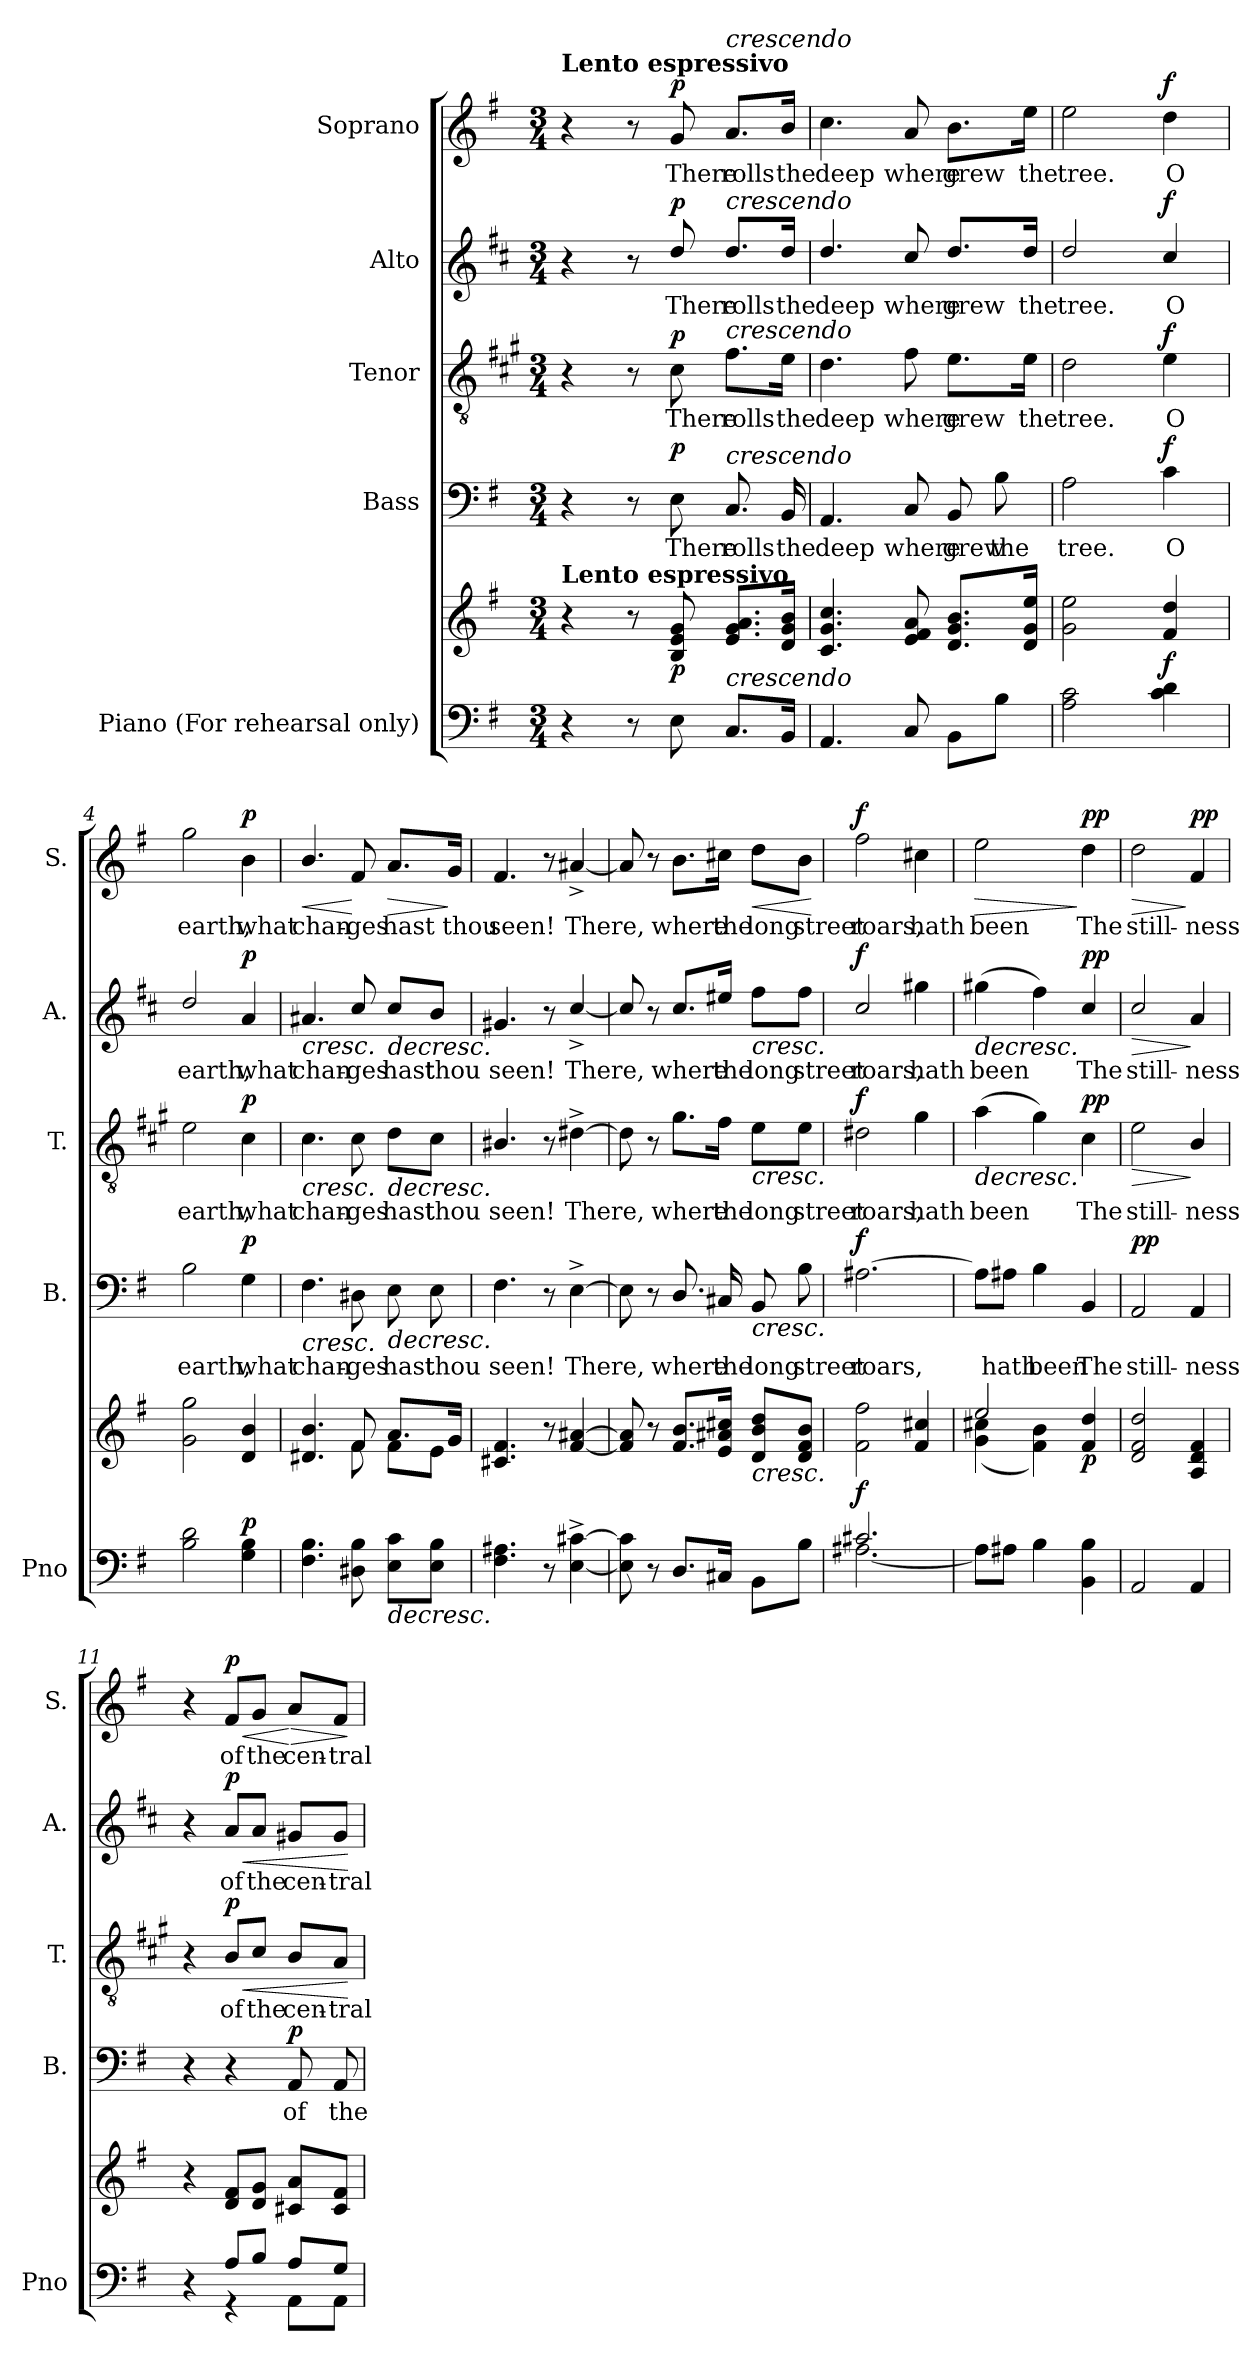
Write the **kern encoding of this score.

**kern	**kern	**dynam	**kern	**text	**dynam	**kern	**text	**dynam	**kern	**text	**dynam	**kern	**text	**dynam
*part5	*part5	*part5	*part4	*part4	*part4	*part3	*part3	*part3	*part2	*part2	*part2	*part1	*part1	*part1
*staff6	*staff5	*staff5/6	*staff4	*staff4	*staff4	*staff3	*staff3	*staff3	*staff2	*staff2	*staff2	*staff1	*staff1	*staff1
*I"Piano                       (For rehearsal only)	*	*	*I"Bass	*	*	*I"Tenor	*	*	*I"Alto	*	*	*I"Soprano	*	*
*I'Pno	*	*	*I'B.	*	*	*I'T.	*	*	*I'A.	*	*	*I'S.	*	*
*clefF4	*clefG2	*	*clefF4	*	*	*clefGv2	*	*	*clefG2	*	*	*clefG2	*	*
*	*	*	*	*	*	*ITrd1c2	*	*	*ITrd4c7	*	*	*	*	*
*k[f#]	*k[f#]	*	*k[f#]	*	*	*k[f#]	*	*	*k[f#]	*	*	*k[f#]	*	*
*M3/4	*M3/4	*	*M3/4	*	*	*M3/4	*	*	*M3/4	*	*	*M3/4	*	*
=1	=1	=1	=1	=1	=1	=1	=1	=1	=1	=1	=1	=1	=1	=1
!	!	!	!	!	!	!	!	!	!	!	!	!LO:TX:a:B:t=Lento espressivo	!	!
!	!LO:TX:a:B:t=Lento espressivo	!	!	!	!	!	!	!	!	!	!	!	!	!
4r	4r	.	4r	.	.	4r	.	.	4r	.	.	4r	.	.
8r	8r	.	8r	.	.	8r	.	.	8r	.	.	8r	.	.
!	!	!LO:DY:b	!	!	!LO:DY:a	!	!	!LO:DY:a	!	!	!LO:DY:a	!	!	!LO:DY:a
8E\	8B/ 8e/ 8g/	p	8E\	There	p	8B\	There	p	8g/	There	p	8g/	There	p
!	!	!	!	!	!	!	!	!	!	!	!	!LO:TX:a:i:t=crescendo	!	!
!	!	!	!	!	!	!	!	!	!LO:TX:a:i:t=crescendo	!	!	!	!	!
!	!	!	!	!	!	!LO:TX:a:i:t=crescendo	!	!	!	!	!	!	!	!
!	!	!	!LO:TX:a:i:t=crescendo	!	!	!	!	!	!	!	!	!	!	!
!LO:TX:a:i:t=crescendo	!	!	!	!	!	!	!	!	!	!	!	!	!	!
8.C/L	8.e/ 8.g/ 8.a/L	.	8.C/	rolls	.	8.e\L	rolls	.	8.g/L	rolls	.	8.a/L	rolls	.
16BB/Jk	16d/ 16g/ 16b/Jk	.	16BB/	the	.	16d\Jk	the	.	16g/Jk	the	.	16b/Jk	the	.
=2	=2	=2	=2	=2	=2	=2	=2	=2	=2	=2	=2	=2	=2	=2
4.AA/	4.c/ 4.g/ 4.cc/	.	4.AA/	deep	.	4.c\	deep	.	4.g/	deep	.	4.cc\	deep	.
8C/	8e/ 8f#/ 8a/	.	8C/	where	.	8e\	where	.	8f#/	where	.	8a/	where	.
8BB\L	8.d/ 8.g/ 8.b/L	.	8BB/	grew	.	8.d\L	grew	.	8.g/L	grew	.	8.b\L	grew	.
8B\J	.	.	8B\	the	.	.	.	.	.	.	.	.	.	.
.	16d/ 16g/ 16ee/Jk	.	.	.	.	16d\Jk	the	.	16g/Jk	the	.	16ee\Jk	the	.
=3	=3	=3	=3	=3	=3	=3	=3	=3	=3	=3	=3	=3	=3	=3
2A\ 2c\	2g\ 2ee\	.	2A\	tree.	.	2c\	tree.	.	2g/	tree.	.	2ee\	tree.	.
!	!	!LO:DY:a=2	!	!	!LO:DY:a	!	!	!LO:DY:a	!	!	!LO:DY:a	!	!	!LO:DY:a
4c\ 4d\	4f#/ 4dd/	f	4c\	O	f	4d\	O	f	4f#/	O	f	4dd\	O	f
=4	=4	=4	=4	=4	=4	=4	=4	=4	=4	=4	=4	=4	=4	=4
2B\ 2d\	2g\ 2gg\	.	2B\	earth,	.	2d\	earth,	.	2g/	earth,	.	2gg\	earth,	.
!	!	!LO:DY:a=2	!	!	!LO:DY:a	!	!	!LO:DY:a	!	!	!LO:DY:a	!	!	!LO:DY:a
4G\ 4B\	4d/ 4b/	p	4G\	what	p	4B\	what	p	4d/	what	p	4b\	what	p
=5	=5	=5	=5	=5	=5	=5	=5	=5	=5	=5	=5	=5	=5	=5
*	*^	*	*	*	*	*	*	*	*	*	*	*	*	*
!	!	!	!	!	!	!LO:HP:b	!	!	!LO:HP:b	!	!	!LO:HP:b	!	!	!LO:HP:b
4.F#\ 4.B\	4.d#X/ 4.b/	4.ryy	.	4.F#\	chan-	<	4.B\	chan-	<	4.d#X/	chan-	<	4.b/	chan-	<
8D#X\ 8B\	8f#/	8f#\	.	8D#X\	-ges	.	8B\	-ges	.	8f#/	-ges	.	8f#/	-ges	[
!	!	!	!LO:HP:b=2	!	!	!LO:HP:b	!	!	!LO:HP:b	!	!	!LO:HP:b	!	!	!LO:HP:b
8E\ 8c\L	8.a/L	8f#\L	>	8E\	hast	>	8c\L	hast	>	8f#/L	hast	>	8.a/L	hast	>
8E\ 8B\J	.	8e\J	.	8E\	thou	[	8B\J	thou	[	8e/J	thou	[	.	.	.
.	16g/Jk	.	.	.	.	.	.	.	.	.	.	.	16g/Jk	thou	]
*	*v	*v	*	*	*	*	*	*	*	*	*	*	*	*	*
=6	=6	=6	=6	=6	=6	=6	=6	=6	=6	=6	=6	=6	=6	=6
4.F#\ 4.A#X\	4.c#X/ 4.f#/	.	4.F#\	seen!	.	4.A#X/	seen!	.	4.c#X/	seen!	.	4.f#/	seen!	.
8r	8r	.	8r	.	.	8r	.	.	8r	.	.	8r	.	.
[4E\^ [4c#X\^	[4f#/ [4a#X/	.	[4E^\	There,	.	[4c#X^\	There,	.	[4f#^>/	There,	.	[4a#X^>/	There,	.
=7	=7	=7	=7	=7	=7	=7	=7	=7	=7	=7	=7	=7	=7	=7
8E\] 8c#\]	8f#/] 8a#/]	.	8E\]	.	.	8c#\]	.	.	8f#/]	.	.	8a#/]	.	.
8r	8r	.	8r	.	.	8r	.	.	8r	.	.	8r	.	.
8.D/L	8.f#/ 8.b/L	.	8.D/	where	.	8.f#\L	where	.	8.f#/L	where	.	8.b\L	where	.
16C#X/Jk	16e/ 16a#X/ 16cc#X/Jk	.	16C#X/	the	.	16e\Jk	the	.	16a#X/Jk	the	.	16cc#X\Jk	the	.
!	!	!LO:HP:b	!	!	!LO:HP:b	!	!	!LO:HP:b	!	!	!LO:HP:b	!	!	!LO:HP:b
8BB\L	8d/ 8b/ 8dd/L	<	8BB/	long	<	8d\L	long	<	8b\L	long	<	8dd\L	long	<
8B\J	8d/ 8f#/ 8b/J	.	8B\	street	.	8d\J	street	.	8b\J	street	.	8b\J	street	.
.	.	]	.	.	]	.	.	]	.	.	]	.	.	[
=8	=8	=8	=8	=8	=8	=8	=8	=8	=8	=8	=8	=8	=8	=8
*^	*	*	*	*	*	*	*	*	*	*	*	*	*	*
!	!	!	!LO:DY:b	!	!	!LO:DY:a	!	!	!LO:DY:a	!	!	!LO:DY:a	!	!	!LO:DY:a
2.c#X/	[2.A#X\	2f#\ 2ff#\	f	[2.A#X\	roars,	f	2c#X\	roars,	f	2f#/	roars,	f	2ff#\	roars,	f
.	.	4f#/ 4cc#X/	.	.	.	.	4f#\	hath	.	4cc#X\	hath	.	4cc#X\	hath	.
*v	*v	*	*	*	*	*	*	*	*	*	*	*	*	*	*
=9	=9	=9	=9	=9	=9	=9	=9	=9	=9	=9	=9	=9	=9	=9
*	*^	*	*	*	*	*	*	*	*	*	*	*	*	*
!	!	!	!	!	!	!	!	!	!LO:HP:b	!	!	!LO:HP:b	!	!	!LO:HP:b
8A#\L]	2ee/	(4g\ 4cc#X\	.	8A#\L]	.	.	(4g\	been	>	(4cc#X\	been	>	2ee\	been	>
8A#X\J	.	.	.	8A#X\J	hath	.	.	.	.	.	.	.	.	.	.
4B\	.	4f#\ 4b\)	.	4B\	been	.	4f#\)	.	.	4b\)	.	.	.	.	.
!	!	!	!LO:DY:b	!	!	!	!	!	!LO:DY:n=1:a	!	!	!LO:DY:n=1:a	!	!	!LO:DY:n=1:a
4BB\ 4B\	4f#/ 4dd/	4ryy	p	4BB/	The	.	4B\	The	[ pp	4f#/	The	[ pp	4dd\	The	] pp
*	*v	*v	*	*	*	*	*	*	*	*	*	*	*	*	*
.	.	.	.	.	[	.	.	.	.	.	.	.	.	.
=10	=10	=10	=10	=10	=10	=10	=10	=10	=10	=10	=10	=10	=10	=10
!	!	!	!	!	!LO:DY:a	!	!	!LO:HP:b	!	!	!LO:HP:b	!	!	!LO:HP:b
2AA/	2d/ 2f#/ 2dd/	.	2AA/	still-	pp	2d\	still-	>	2f#/	still-	>	2dd\	still-	>
!	!	!	!	!	!	!	!	!	!	!	!	!	!	!LO:DY:n=1:a
4AA/	4A/ 4d/ 4f#/	[	4AA/	-ness	.	4A/	-ness	]	4d/	-ness	]	4f#/	-ness	] pp
=11	=11	=11	=11	=11	=11	=11	=11	=11	=11	=11	=11	=11	=11	=11
*^	*	*	*	*	*	*	*	*	*	*	*	*	*	*
4r	4ryy	4r	.	4r	.	.	4r	.	.	4r	.	.	4r	.	.
!	!	!	!	!	!	!	!	!	!LO:HP:b	!	!	!LO:HP:b	!	!	!LO:HP:b
!	!	!	!	!	!	!	!	!	!LO:DY:n=1:a	!	!	!LO:DY:n=1:a	!	!	!LO:DY:n=1:a
8A/L	4r	8d/ 8f#/L	.	4r	.	.	8A/L	of	< p	8d/L	of	< p	8f#/L	of	< p
8B/J	.	8d/ 8g/J	.	.	.	.	8B/J	the	.	8d/J	the	.	8g/J	the	.
!	!	!	!	!	!	!LO:DY:a	!	!	!	!	!	!	!	!	!LO:HP:n=1:b
8A/L	8AA\L	8c#X/ 8a/L	.	8AA/	of	p	8A/L	cen-	]	8c#X/L	cen-	]	8a/L	cen-	[ >
8G/J	8AA\J	8c#/ 8f#/J	.	8AA/	the	.	8G/J	-tral	.	8c#/J	-tral	.	8f#/J	-tral	.
*v	*v	*	*	*	*	*	*	*	*	*	*	*	*	*	*
.	.	.	.	.	.	.	.	[	.	.	[	.	.	]
=	=	=	=	=	=	=	=	=	=	=	=	=	=	=
*-	*-	*-	*-	*-	*-	*-	*-	*-	*-	*-	*-	*-	*-	*-
